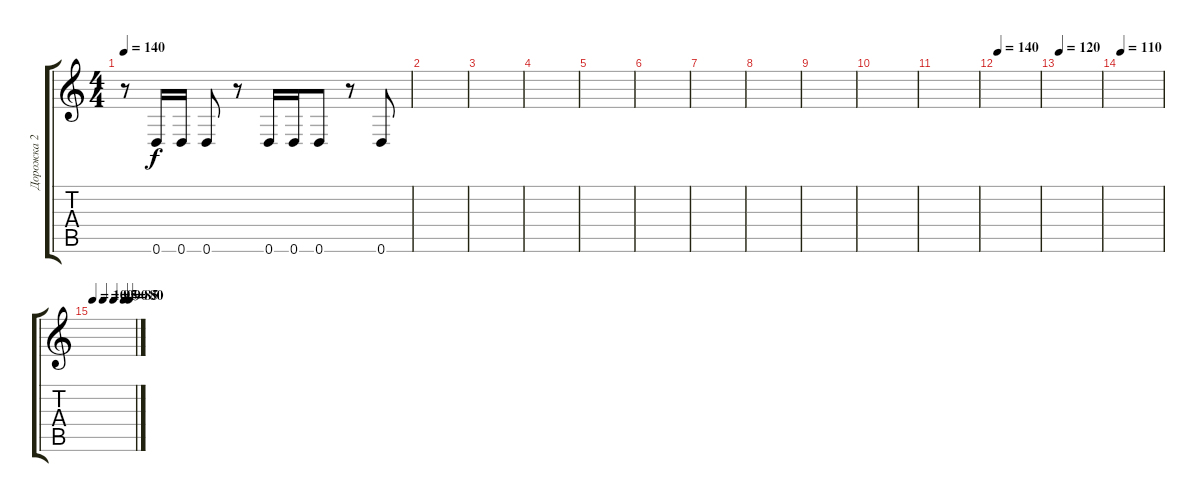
\track ("Дорожка 2" "Дорожка 2") {instrument overdrivenguitar}
\staff {score tabs}
\tuning (E4 B3 G3 D3 A2 D2) {hide}
\ts (4 4)
\tempo 140
\clef g2
\ks c
r.8{dy f} 0.6.16 0.6.16 0.6.8 r.8 0.6.16 0.6.16 0.6.8 r.8 0.6.8 |
|
|
|
|
|
|
|
|
|
|
\tempo 140
|
\tempo 120
|
\tempo 110
|
\tempo 100
\tempo (95 0.25)
\tempo (90 0.5)
\tempo (85 0.75)
\tempo (80 0.875)
